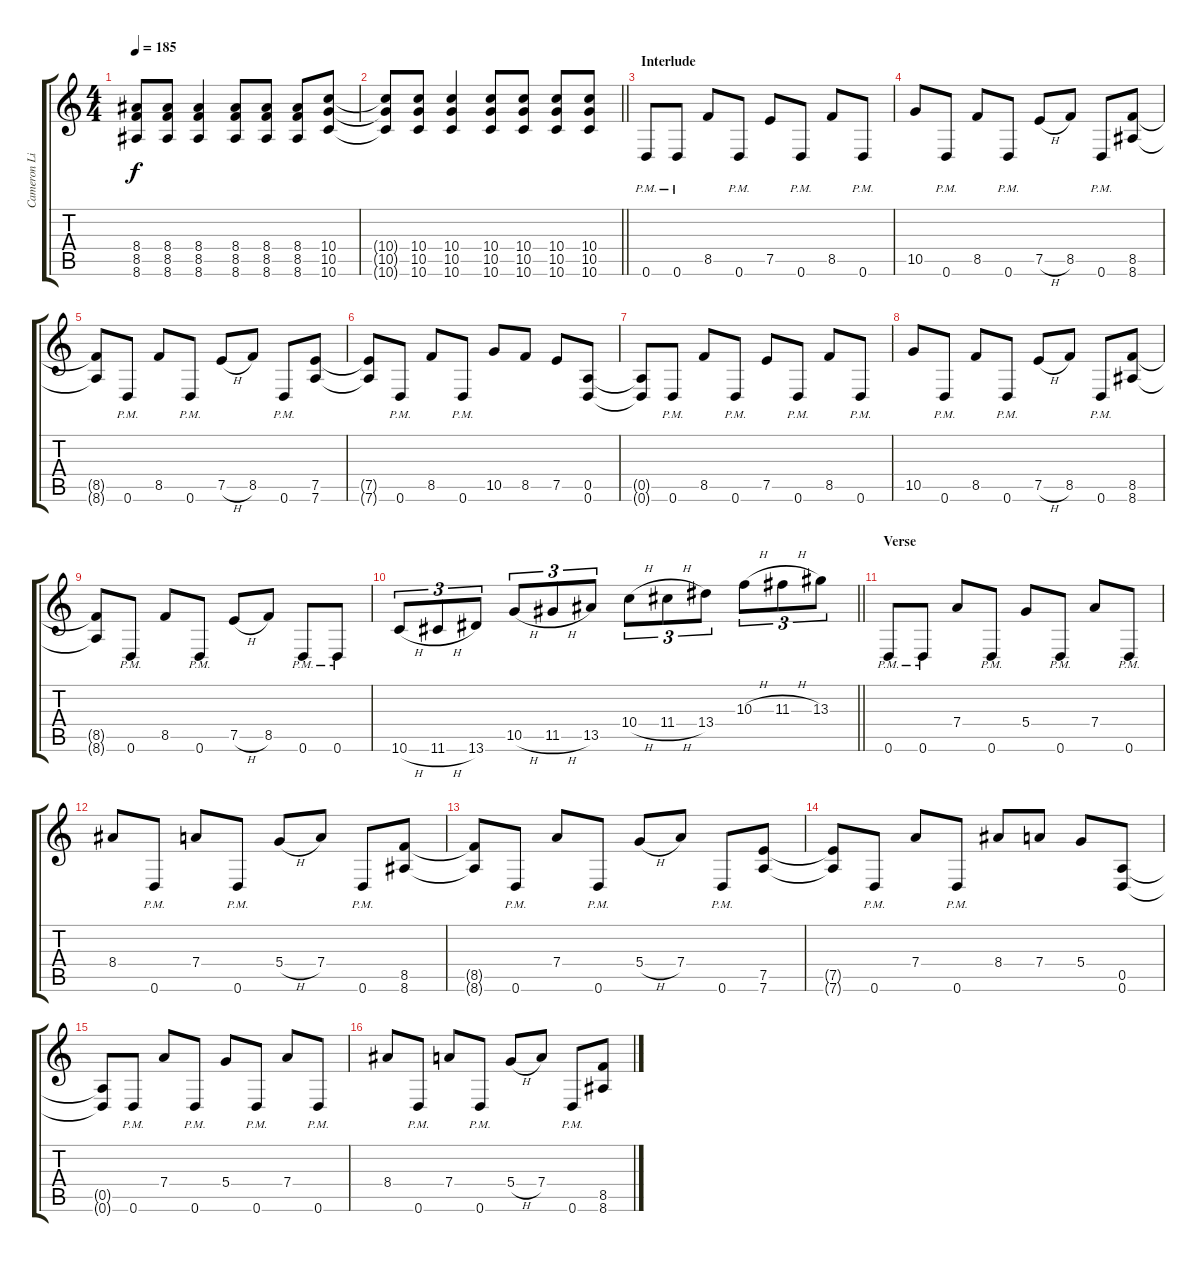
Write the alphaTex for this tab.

\track ("Cameron Liddell (Guitar 2)" "Cameron Li") {instrument distortionguitar}
\staff {score tabs}
\tuning (E4 B3 G3 D3 A2 D2) {hide}
\ts (4 4)
\tempo 185
\clef g2
\ks c
(8.4{t} 8.5{t} 8.6{t}).8{dy f} (8.4 8.5 8.6).8 (8.4 8.5 8.6).4 (8.4 8.5 8.6).8 (8.4 8.5 8.6).8 (8.4 8.5 8.6).8 (10.4 10.5 10.6).8 |
\barLineRight lightlight
(10.4{t} 10.5{t} 10.6{t}).8 (10.4 10.5 10.6).8 (10.4 10.5 10.6).4 (10.4 10.5 10.6).8 (10.4 10.5 10.6).8 (10.4 10.5 10.6).8 (10.4 10.5 10.6).8 |
\section ("" "Interlude")
0.6{pm}.8 0.6{pm}.8 8.5.8 0.6{pm}.8 7.5.8 0.6{pm}.8 8.5.8 0.6{pm}.8 |
10.5.8 0.6{pm}.8 8.5.8 0.6{pm}.8 7.5{h}.8 8.5.8 0.6{pm}.8 (8.5 8.6).8 |
(8.5{t} 8.6{t}).8 0.6{pm}.8 8.5.8 0.6{pm}.8 7.5{h}.8 8.5.8 0.6{pm}.8 (7.5 7.6).8 |
(7.5{t} 7.6{t}).8 0.6{pm}.8 8.5.8 0.6{pm}.8 10.5.8 8.5.8 7.5.8 (0.5 0.6).8 |
(0.5{t} 0.6{t}).8 0.6{pm}.8 8.5.8 0.6{pm}.8 7.5.8 0.6{pm}.8 8.5.8 0.6{pm}.8 |
10.5.8 0.6{pm}.8 8.5.8 0.6{pm}.8 7.5{h}.8 8.5.8 0.6{pm}.8 (8.5 8.6).8 |
(8.5{t} 8.6{t}).8 0.6{pm}.8 8.5.8 0.6{pm}.8 7.5{h}.8 8.5.8 0.6{pm}.8 0.6{pm}.8 |
\barLineRight lightlight
10.6{h}.8{tu (3 2)} 11.6{h}.8{tu (3 2)} 13.6.8{tu (3 2)} 10.5{h}.8{tu (3 2)} 11.5{h}.8{tu (3 2)} 13.5.8{tu (3 2)} 10.4{h}.8{tu (3 2)} 11.4{h}.8{tu (3 2)} 13.4.8{tu (3 2)} 10.3{h}.8{tu (3 2)} 11.3{h}.8{tu (3 2)} 13.3.8{tu (3 2)} |
\section ("" "Verse ")
0.6{pm}.8 0.6{pm}.8 7.4.8 0.6{pm}.8 5.4.8 0.6{pm}.8 7.4.8 0.6{pm}.8 |
8.4.8 0.6{pm}.8 7.4.8 0.6{pm}.8 5.4{h}.8 7.4.8 0.6{pm}.8 (8.5 8.6).8 |
(8.5{t} 8.6{t}).8 0.6{pm}.8 7.4.8 0.6{pm}.8 5.4{h}.8 7.4.8 0.6{pm}.8 (7.5 7.6).8 |
(7.5{t} 7.6{t}).8 0.6{pm}.8 7.4.8 0.6{pm}.8 8.4.8 7.4.8 5.4.8 (0.5 0.6).8 |
(0.5{t} 0.6{t}).8 0.6{pm}.8 7.4.8 0.6{pm}.8 5.4.8 0.6{pm}.8 7.4.8 0.6{pm}.8 |
8.4.8 0.6{pm}.8 7.4.8 0.6{pm}.8 5.4{h}.8 7.4.8 0.6{pm}.8 (8.5 8.6).8
